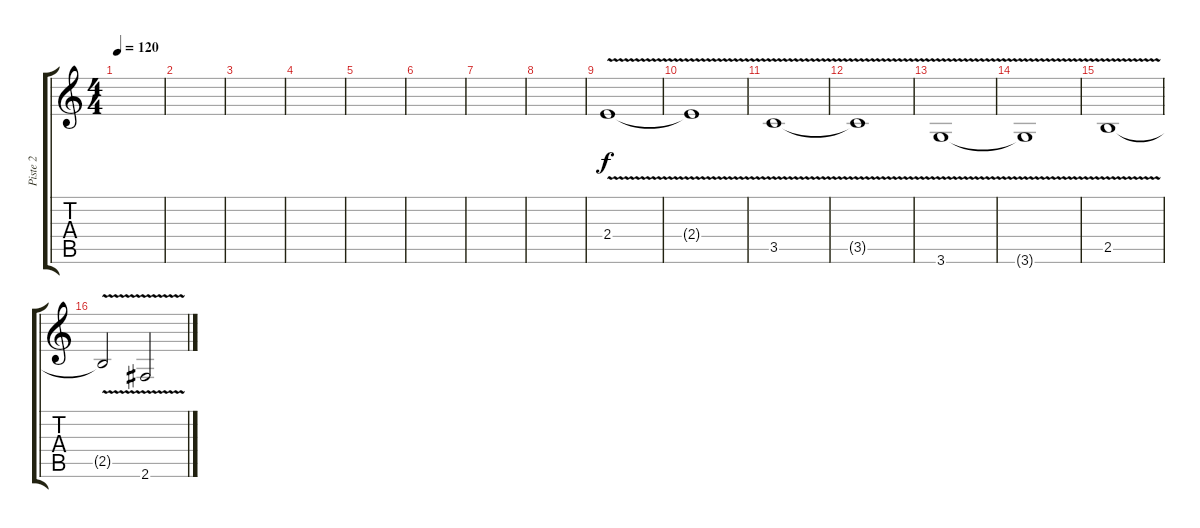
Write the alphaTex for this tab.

\track ("Piste 2" "Piste 2") {instrument electricguitarclean}
\staff {score tabs}
\tuning (E4 B3 G3 D3 A2 E2) {hide}
\ts (4 4)
\tempo 120
\clef g2
\ks c
|
|
|
|
|
|
|
|
2.4{v}.1 |
2.4{t}.1 |
3.5{v}.1{volume 13 balance 5 instrument electricguitarclean} |
3.5{t}.1 |
3.6{v}.1 |
3.6{t}.1 |
2.5{v}.1 |
2.5{t}.2 2.6{v}.2
